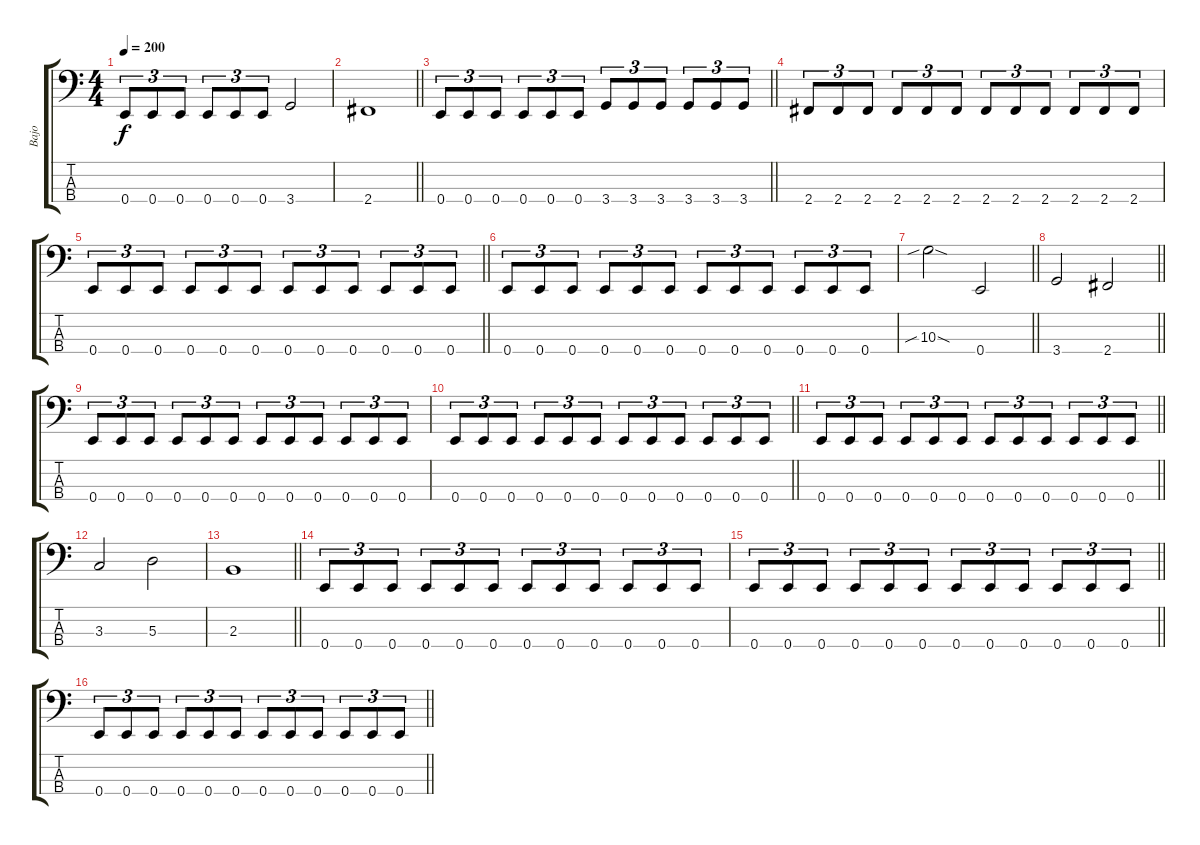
\track ("Bajo" "Bajo") {instrument electricbassfinger}
\staff {score tabs}
\tuning (G2 D2 A1 E1) {hide}
\ts (4 4)
\tempo 200
\clef f4
\ks c
0.4.8{tu (3 2) dy f} 0.4.8{tu (3 2)} 0.4.8{tu (3 2)} 0.4.8{tu (3 2)} 0.4.8{tu (3 2)} 0.4.8{tu (3 2)} 3.4.2 |
\barLineRight lightlight
2.4.1 |
\barLineRight lightlight
0.4.8{tu (3 2)} 0.4.8{tu (3 2)} 0.4.8{tu (3 2)} 0.4.8{tu (3 2)} 0.4.8{tu (3 2)} 0.4.8{tu (3 2)} 3.4.8{tu (3 2)} 3.4.8{tu (3 2)} 3.4.8{tu (3 2)} 3.4.8{tu (3 2)} 3.4.8{tu (3 2)} 3.4.8{tu (3 2)} |
2.4.8{tu (3 2)} 2.4.8{tu (3 2)} 2.4.8{tu (3 2)} 2.4.8{tu (3 2)} 2.4.8{tu (3 2)} 2.4.8{tu (3 2)} 2.4.8{tu (3 2)} 2.4.8{tu (3 2)} 2.4.8{tu (3 2)} 2.4.8{tu (3 2)} 2.4.8{tu (3 2)} 2.4.8{tu (3 2)} |
\barLineRight lightlight
0.4.8{tu (3 2)} 0.4.8{tu (3 2)} 0.4.8{tu (3 2)} 0.4.8{tu (3 2)} 0.4.8{tu (3 2)} 0.4.8{tu (3 2)} 0.4.8{tu (3 2)} 0.4.8{tu (3 2)} 0.4.8{tu (3 2)} 0.4.8{tu (3 2)} 0.4.8{tu (3 2)} 0.4.8{tu (3 2)} |
0.4.8{tu (3 2)} 0.4.8{tu (3 2)} 0.4.8{tu (3 2)} 0.4.8{tu (3 2)} 0.4.8{tu (3 2)} 0.4.8{tu (3 2)} 0.4.8{tu (3 2)} 0.4.8{tu (3 2)} 0.4.8{tu (3 2)} 0.4.8{tu (3 2)} 0.4.8{tu (3 2)} 0.4.8{tu (3 2)} |
\barLineRight lightlight
10.3{sib sod}.2 0.4.2 |
\barLineRight lightlight
3.4.2 2.4.2 |
0.4.8{tu (3 2)} 0.4.8{tu (3 2)} 0.4.8{tu (3 2)} 0.4.8{tu (3 2)} 0.4.8{tu (3 2)} 0.4.8{tu (3 2)} 0.4.8{tu (3 2)} 0.4.8{tu (3 2)} 0.4.8{tu (3 2)} 0.4.8{tu (3 2)} 0.4.8{tu (3 2)} 0.4.8{tu (3 2)} |
\barLineRight lightlight
0.4.8{tu (3 2)} 0.4.8{tu (3 2)} 0.4.8{tu (3 2)} 0.4.8{tu (3 2)} 0.4.8{tu (3 2)} 0.4.8{tu (3 2)} 0.4.8{tu (3 2)} 0.4.8{tu (3 2)} 0.4.8{tu (3 2)} 0.4.8{tu (3 2)} 0.4.8{tu (3 2)} 0.4.8{tu (3 2)} |
\barLineRight lightlight
0.4.8{tu (3 2)} 0.4.8{tu (3 2)} 0.4.8{tu (3 2)} 0.4.8{tu (3 2)} 0.4.8{tu (3 2)} 0.4.8{tu (3 2)} 0.4.8{tu (3 2)} 0.4.8{tu (3 2)} 0.4.8{tu (3 2)} 0.4.8{tu (3 2)} 0.4.8{tu (3 2)} 0.4.8{tu (3 2)} |
3.3.2 5.3.2 |
\barLineRight lightlight
2.3.1 |
0.4.8{tu (3 2)} 0.4.8{tu (3 2)} 0.4.8{tu (3 2)} 0.4.8{tu (3 2)} 0.4.8{tu (3 2)} 0.4.8{tu (3 2)} 0.4.8{tu (3 2)} 0.4.8{tu (3 2)} 0.4.8{tu (3 2)} 0.4.8{tu (3 2)} 0.4.8{tu (3 2)} 0.4.8{tu (3 2)} |
\barLineRight lightlight
0.4.8{tu (3 2)} 0.4.8{tu (3 2)} 0.4.8{tu (3 2)} 0.4.8{tu (3 2)} 0.4.8{tu (3 2)} 0.4.8{tu (3 2)} 0.4.8{tu (3 2)} 0.4.8{tu (3 2)} 0.4.8{tu (3 2)} 0.4.8{tu (3 2)} 0.4.8{tu (3 2)} 0.4.8{tu (3 2)} |
\barLineRight lightlight
0.4.8{tu (3 2)} 0.4.8{tu (3 2)} 0.4.8{tu (3 2)} 0.4.8{tu (3 2)} 0.4.8{tu (3 2)} 0.4.8{tu (3 2)} 0.4.8{tu (3 2)} 0.4.8{tu (3 2)} 0.4.8{tu (3 2)} 0.4.8{tu (3 2)} 0.4.8{tu (3 2)} 0.4.8{tu (3 2)}
